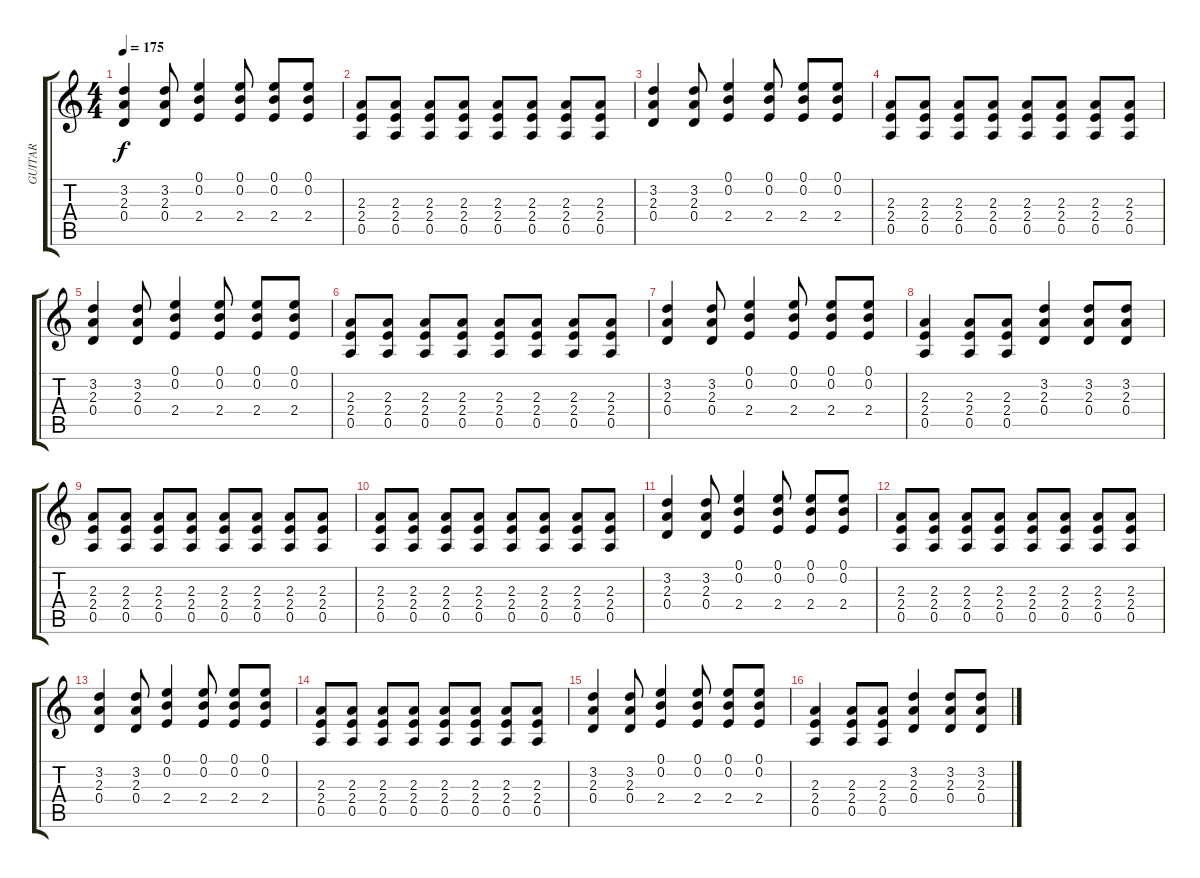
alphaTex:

\track ("GUITAR" "GUITAR") {instrument overdrivenguitar}
\staff {score tabs}
\tuning (E4 B3 G3 D3 A2 E2) {hide}
\ts (4 4)
\tempo 175
\clef g2
\ks c
(3.2 2.3 0.4).4{dy f} (3.2 2.3 0.4).8 (0.1 0.2 2.4).4 (0.1 0.2 2.4).8 (0.1 0.2 2.4).8 (0.1 0.2 2.4).8 |
(2.3 2.4 0.5).8 (2.3 2.4 0.5).8 (2.3 2.4 0.5).8 (2.3 2.4 0.5).8 (2.3 2.4 0.5).8 (2.3 2.4 0.5).8 (2.3 2.4 0.5).8 (2.3 2.4 0.5).8 |
(3.2 2.3 0.4).4 (3.2 2.3 0.4).8 (0.1 0.2 2.4).4 (0.1 0.2 2.4).8 (0.1 0.2 2.4).8 (0.1 0.2 2.4).8 |
(2.3 2.4 0.5).8 (2.3 2.4 0.5).8 (2.3 2.4 0.5).8 (2.3 2.4 0.5).8 (2.3 2.4 0.5).8 (2.3 2.4 0.5).8 (2.3 2.4 0.5).8 (2.3 2.4 0.5).8 |
(3.2 2.3 0.4).4 (3.2 2.3 0.4).8 (0.1 0.2 2.4).4 (0.1 0.2 2.4).8 (0.1 0.2 2.4).8 (0.1 0.2 2.4).8 |
(2.3 2.4 0.5).8 (2.3 2.4 0.5).8 (2.3 2.4 0.5).8 (2.3 2.4 0.5).8 (2.3 2.4 0.5).8 (2.3 2.4 0.5).8 (2.3 2.4 0.5).8 (2.3 2.4 0.5).8 |
(3.2 2.3 0.4).4 (3.2 2.3 0.4).8 (0.1 0.2 2.4).4 (0.1 0.2 2.4).8 (0.1 0.2 2.4).8 (0.1 0.2 2.4).8 |
(2.3 2.4 0.5).4 (2.3 2.4 0.5).8 (2.3 2.4 0.5).8 (3.2 2.3 0.4).4 (3.2 2.3 0.4).8 (3.2 2.3 0.4).8 |
(2.3 2.4 0.5).8 (2.3 2.4 0.5).8 (2.3 2.4 0.5).8 (2.3 2.4 0.5).8 (2.3 2.4 0.5).8 (2.3 2.4 0.5).8 (2.3 2.4 0.5).8 (2.3 2.4 0.5).8 |
(2.3 2.4 0.5).8 (2.3 2.4 0.5).8 (2.3 2.4 0.5).8 (2.3 2.4 0.5).8 (2.3 2.4 0.5).8 (2.3 2.4 0.5).8 (2.3 2.4 0.5).8 (2.3 2.4 0.5).8 |
(3.2 2.3 0.4).4 (3.2 2.3 0.4).8 (0.1 0.2 2.4).4 (0.1 0.2 2.4).8 (0.1 0.2 2.4).8 (0.1 0.2 2.4).8 |
(2.3 2.4 0.5).8 (2.3 2.4 0.5).8 (2.3 2.4 0.5).8 (2.3 2.4 0.5).8 (2.3 2.4 0.5).8 (2.3 2.4 0.5).8 (2.3 2.4 0.5).8 (2.3 2.4 0.5).8 |
(3.2 2.3 0.4).4 (3.2 2.3 0.4).8 (0.1 0.2 2.4).4 (0.1 0.2 2.4).8 (0.1 0.2 2.4).8 (0.1 0.2 2.4).8 |
(2.3 2.4 0.5).8 (2.3 2.4 0.5).8 (2.3 2.4 0.5).8 (2.3 2.4 0.5).8 (2.3 2.4 0.5).8 (2.3 2.4 0.5).8 (2.3 2.4 0.5).8 (2.3 2.4 0.5).8 |
(3.2 2.3 0.4).4 (3.2 2.3 0.4).8 (0.1 0.2 2.4).4 (0.1 0.2 2.4).8 (0.1 0.2 2.4).8 (0.1 0.2 2.4).8 |
(2.3 2.4 0.5).4 (2.3 2.4 0.5).8 (2.3 2.4 0.5).8 (3.2 2.3 0.4).4 (3.2 2.3 0.4).8 (3.2 2.3 0.4).8
